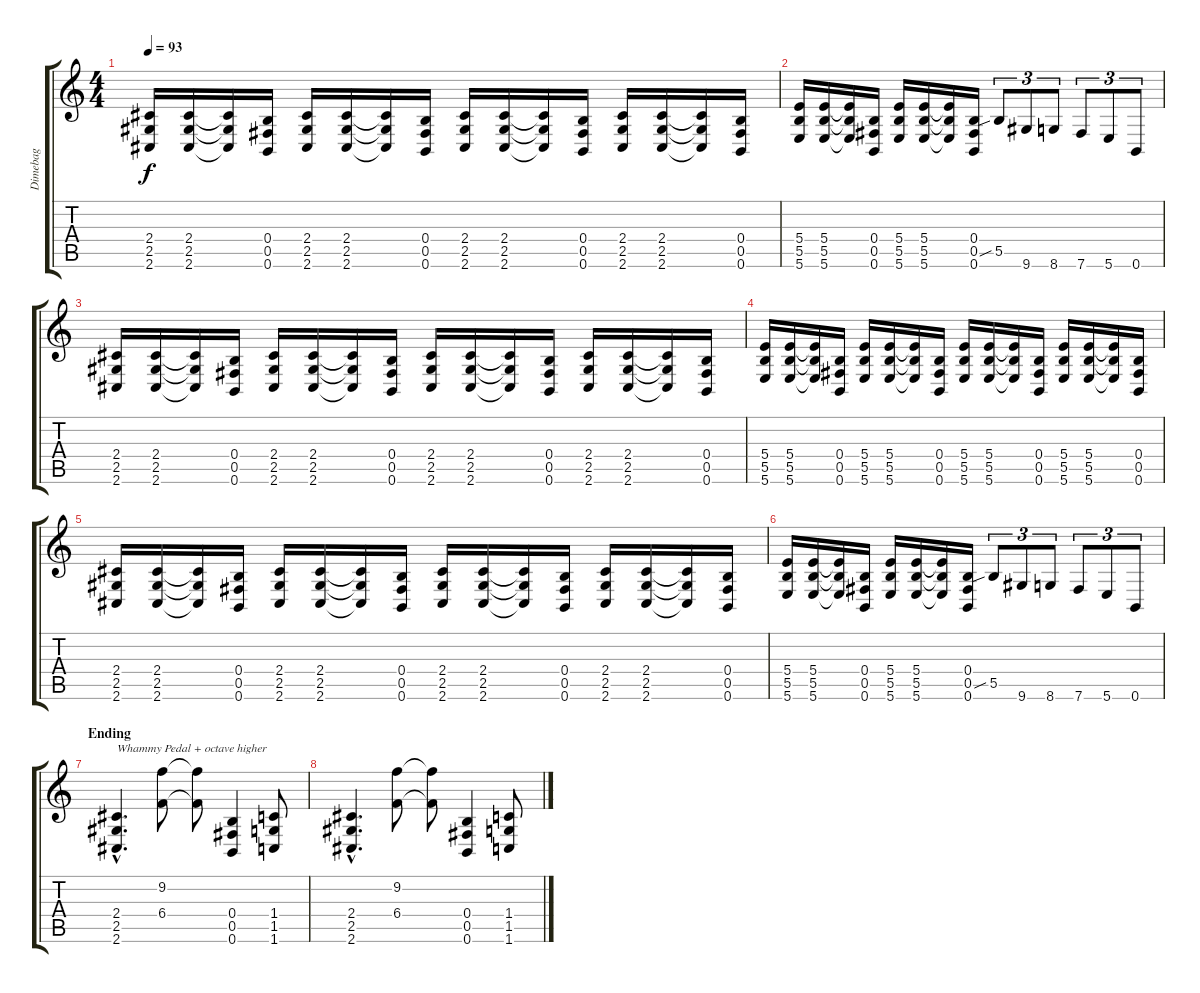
\track ("Dimebag" "Dimebag") {instrument distortionguitar}
\staff {score tabs}
\tuning (Db4 Ab3 E3 B2 Gb2 B1) {hide}
\ts (4 4)
\tempo 93
\clef g2
\ks c
(2.4 2.5 2.6).16{dy f} (2.4 2.5 2.6).16 (2.4{t} 2.5{t} 2.6{t}).16 (0.4 0.5 0.6).16 (2.4 2.5 2.6).16 (2.4 2.5 2.6).16 (2.4{t} 2.5{t} 2.6{t}).16 (0.4 0.5 0.6).16 (2.4 2.5 2.6).16 (2.4 2.5 2.6).16 (2.4{t} 2.5{t} 2.6{t}).16 (0.4 0.5 0.6).16 (2.4 2.5 2.6).16 (2.4 2.5 2.6).16 (2.4{t} 2.5{t} 2.6{t}).16 (0.4 0.5 0.6).16 |
(5.4 5.5 5.6).16 (5.4 5.5 5.6).16 (5.4{t} 5.5{t} 5.6{t}).16 (0.4 0.5 0.6).16 (5.4 5.5 5.6).16 (5.4 5.5 5.6).16 (5.4{t} 5.5{t} 5.6{t}).16 (0.4 0.5 0.6).16 5.5{sib}.8{tu (3 2)} 9.6.8{tu (3 2)} 8.6.8{tu (3 2)} 7.6.8{tu (3 2)} 5.6.8{tu (3 2)} 0.6.8{tu (3 2)} |
(2.4 2.5 2.6).16 (2.4 2.5 2.6).16 (2.4{t} 2.5{t} 2.6{t}).16 (0.4 0.5 0.6).16 (2.4 2.5 2.6).16 (2.4 2.5 2.6).16 (2.4{t} 2.5{t} 2.6{t}).16 (0.4 0.5 0.6).16 (2.4 2.5 2.6).16 (2.4 2.5 2.6).16 (2.4{t} 2.5{t} 2.6{t}).16 (0.4 0.5 0.6).16 (2.4 2.5 2.6).16 (2.4 2.5 2.6).16 (2.4{t} 2.5{t} 2.6{t}).16 (0.4 0.5 0.6).16 |
(5.4 5.5 5.6).16 (5.4 5.5 5.6).16 (5.4{t} 5.5{t} 5.6{t}).16 (0.4 0.5 0.6).16 (5.4 5.5 5.6).16 (5.4 5.5 5.6).16 (5.4{t} 5.5{t} 5.6{t}).16 (0.4 0.5 0.6).16 (5.4 5.5 5.6).16 (5.4 5.5 5.6).16 (5.4{t} 5.5{t} 5.6{t}).16 (0.4 0.5 0.6).16 (5.4 5.5 5.6).16 (5.4 5.5 5.6).16 (5.4{t} 5.5{t} 5.6{t}).16 (0.4 0.5 0.6).16 |
(2.4 2.5 2.6).16 (2.4 2.5 2.6).16 (2.4{t} 2.5{t} 2.6{t}).16 (0.4 0.5 0.6).16 (2.4 2.5 2.6).16 (2.4 2.5 2.6).16 (2.4{t} 2.5{t} 2.6{t}).16 (0.4 0.5 0.6).16 (2.4 2.5 2.6).16 (2.4 2.5 2.6).16 (2.4{t} 2.5{t} 2.6{t}).16 (0.4 0.5 0.6).16 (2.4 2.5 2.6).16 (2.4 2.5 2.6).16 (2.4{t} 2.5{t} 2.6{t}).16 (0.4 0.5 0.6).16 |
(5.4 5.5 5.6).16 (5.4 5.5 5.6).16 (5.4{t} 5.5{t} 5.6{t}).16 (0.4 0.5 0.6).16 (5.4 5.5 5.6).16 (5.4 5.5 5.6).16 (5.4{t} 5.5{t} 5.6{t}).16 (0.4 0.5 0.6).16 5.5{sib}.8{tu (3 2)} 9.6.8{tu (3 2)} 8.6.8{tu (3 2)} 7.6.8{tu (3 2)} 5.6.8{tu (3 2)} 0.6.8{tu (3 2)} |
\section ("" "Ending")
(2.4{hac} 2.5{hac} 2.6{hac}).4{d txt "Whammy Pedal + octave higher"} (9.2 6.4).8 (9.2{t} 6.4{t}).8 (0.4 0.5 0.6).4 (1.4 1.5 1.6).8 |
(2.4{hac} 2.5{hac} 2.6{hac}).4{d} (9.2 6.4).8 (9.2{t} 6.4{t}).8 (0.4 0.5 0.6).4 (1.4 1.5 1.6).8
